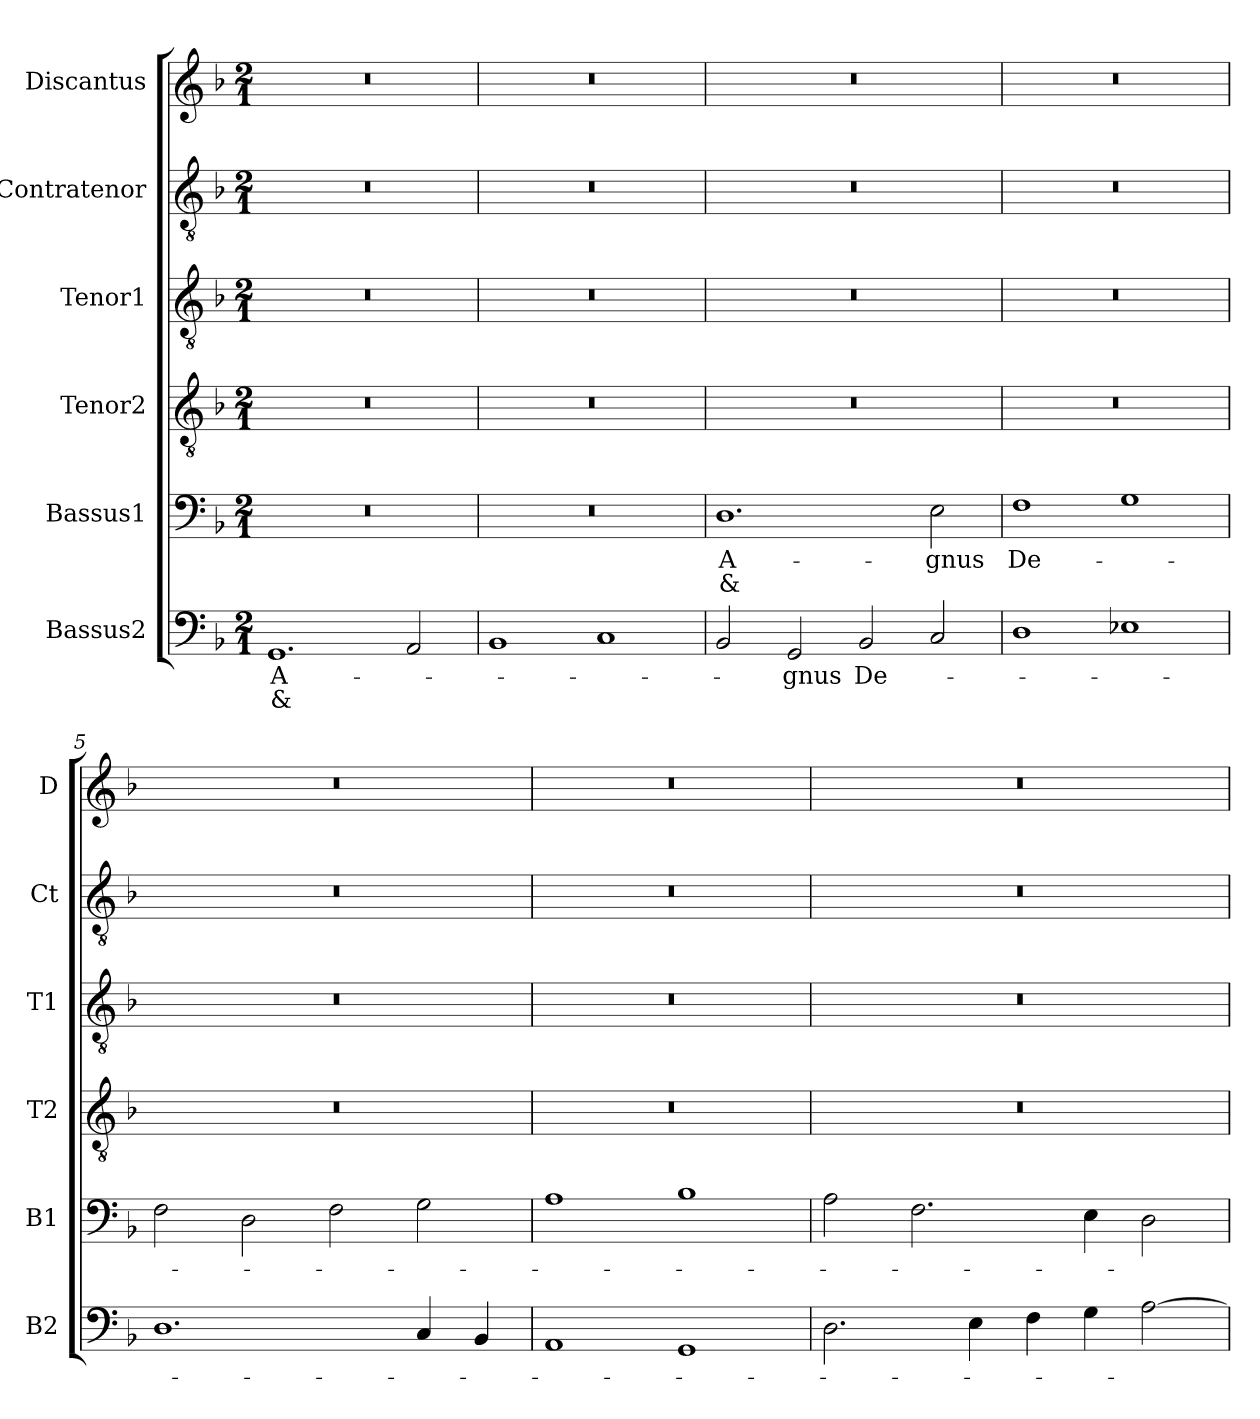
**kern	**text	**text	**kern	**text	**text	**kern	**kern	**kern	**kern
*part6	*part6	*part6	*part5	*part5	*part5	*part4	*part3	*part2	*part1
*staff6	*staff6	*staff6	*staff5	*staff5	*staff5	*staff4	*staff3	*staff2	*staff1
*I"Bassus2	*	*	*I"Bassus1	*	*	*I"Tenor2	*I"Tenor1	*I"Contratenor	*I"Discantus
*I'B2	*	*	*I'B1	*	*	*I'T2	*I'T1	*I'Ct	*I'D
*clefF4	*	*	*clefF4	*	*	*clefGv2	*clefGv2	*clefGv2	*clefG2
*k[b-]	*	*	*k[b-]	*	*	*k[b-]	*k[b-]	*k[b-]	*k[b-]
*M2/1	*	*	*M2/1	*	*	*M2/1	*M2/1	*M2/1	*M2/1
=1	=1	=1	=1	=1	=1	=1	=1	=1	=1
1.GG	A-	&	0r	.	.	0r	0r	0r	0r
2AA	.	.	.	.	.	.	.	.	.
=2	=2	=2	=2	=2	=2	=2	=2	=2	=2
1BB-	.	.	0r	.	.	0r	0r	0r	0r
1C	.	.	.	.	.	.	.	.	.
=3	=3	=3	=3	=3	=3	=3	=3	=3	=3
2BB-	.	.	1.D	A-	&	0r	0r	0r	0r
2GG	-gnus	.	.	.	.	.	.	.	.
2BB-	De-	.	.	.	.	.	.	.	.
2C	.	.	2E	-gnus	.	.	.	.	.
=4	=4	=4	=4	=4	=4	=4	=4	=4	=4
1D	.	.	1F	De-	.	0r	0r	0r	0r
1E-X	.	.	1G	.	.	.	.	.	.
=5	=5	=5	=5	=5	=5	=5	=5	=5	=5
1.D	.	.	2F	.	.	0r	0r	0r	0r
.	.	.	2D	.	.	.	.	.	.
.	.	.	2F	.	.	.	.	.	.
4C	.	.	2G	.	.	.	.	.	.
4BB-	.	.	.	.	.	.	.	.	.
=6	=6	=6	=6	=6	=6	=6	=6	=6	=6
1AA	.	.	1A	.	.	0r	0r	0r	0r
1GG	.	.	1B-	.	.	.	.	.	.
=7	=7	=7	=7	=7	=7	=7	=7	=7	=7
2.D	.	.	2A	.	.	0r	0r	0r	0r
.	.	.	2.F	.	.	.	.	.	.
4E	.	.	.	.	.	.	.	.	.
4F	.	.	.	.	.	.	.	.	.
4G	.	.	4E	.	.	.	.	.	.
[2A	.	.	2D	.	.	.	.	.	.
=	=	=	=	=	=	=	=	=	=
*-	*-	*-	*-	*-	*-	*-	*-	*-	*-
